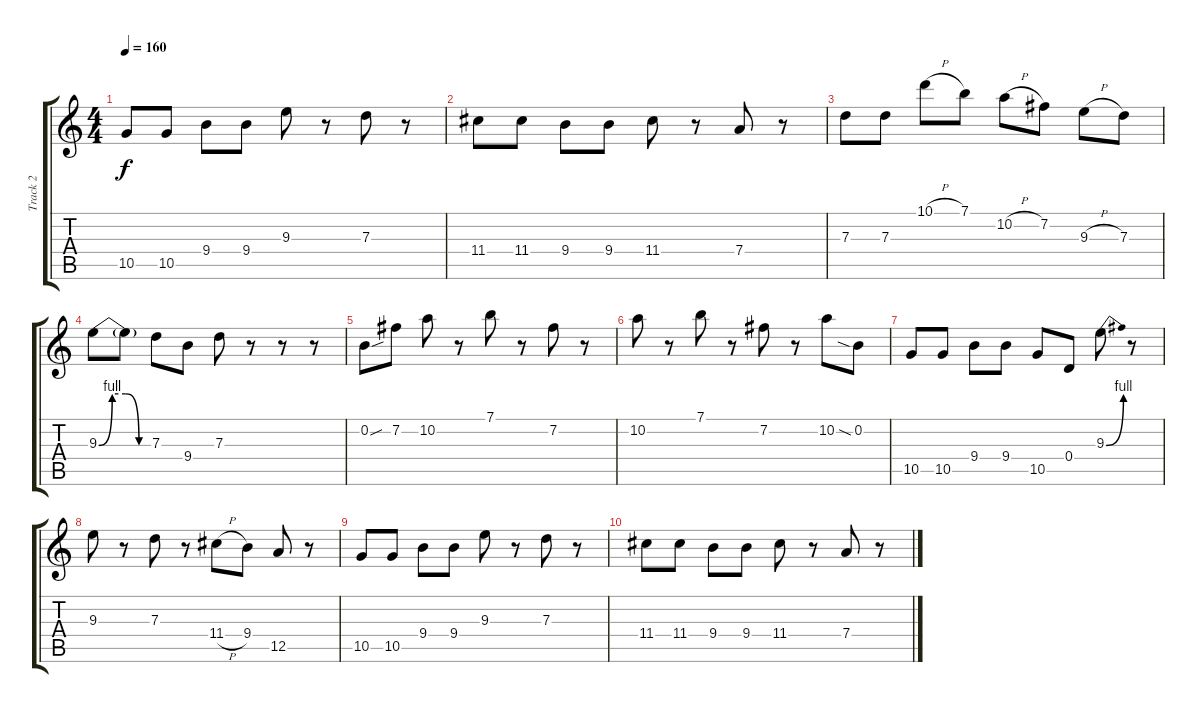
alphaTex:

\track ("Track 2" "Track 2") {instrument distortionguitar}
\staff {score tabs}
\tuning (E4 B3 G3 D3 A2 D2) {hide}
\ts (4 4)
\tempo 160
\clef g2
\ks c
10.5.8{dy f} 10.5.8 9.4.8 9.4.8 9.3.8 r.8 7.3.8 r.8 |
11.4.8 11.4.8 9.4.8 9.4.8 11.4.8 r.8 7.4.8 r.8 |
7.3.8 7.3.8 10.1{h}.8 7.1.8 10.2{h}.8 7.2.8 9.3{h}.8 7.3.8 |
9.3{be (custom 0 0 15 4 30 4 45 0 60 0)}.8 9.3{t}.8 7.3.8 9.4.8 7.3.8 r.8 r.8 r.8 |
0.2{sou}.8 7.2.8 10.2.8 r.8 7.1.8 r.8 7.2.8 r.8 |
10.2.8 r.8 7.1.8 r.8 7.2.8 r.8 10.2.8 0.2{sia}.8 |
10.5.8 10.5.8 9.4.8 9.4.8 10.5.8 0.4.8 9.3{be (bend 0 0 60 4)}.8 r.8 |
9.3.8 r.8 7.3.8 r.8 11.4{h}.8 9.4.8 12.5.8 r.8 |
10.5.8 10.5.8 9.4.8 9.4.8 9.3.8 r.8 7.3.8 r.8 |
11.4.8 11.4.8 9.4.8 9.4.8 11.4.8 r.8 7.4.8 r.8
